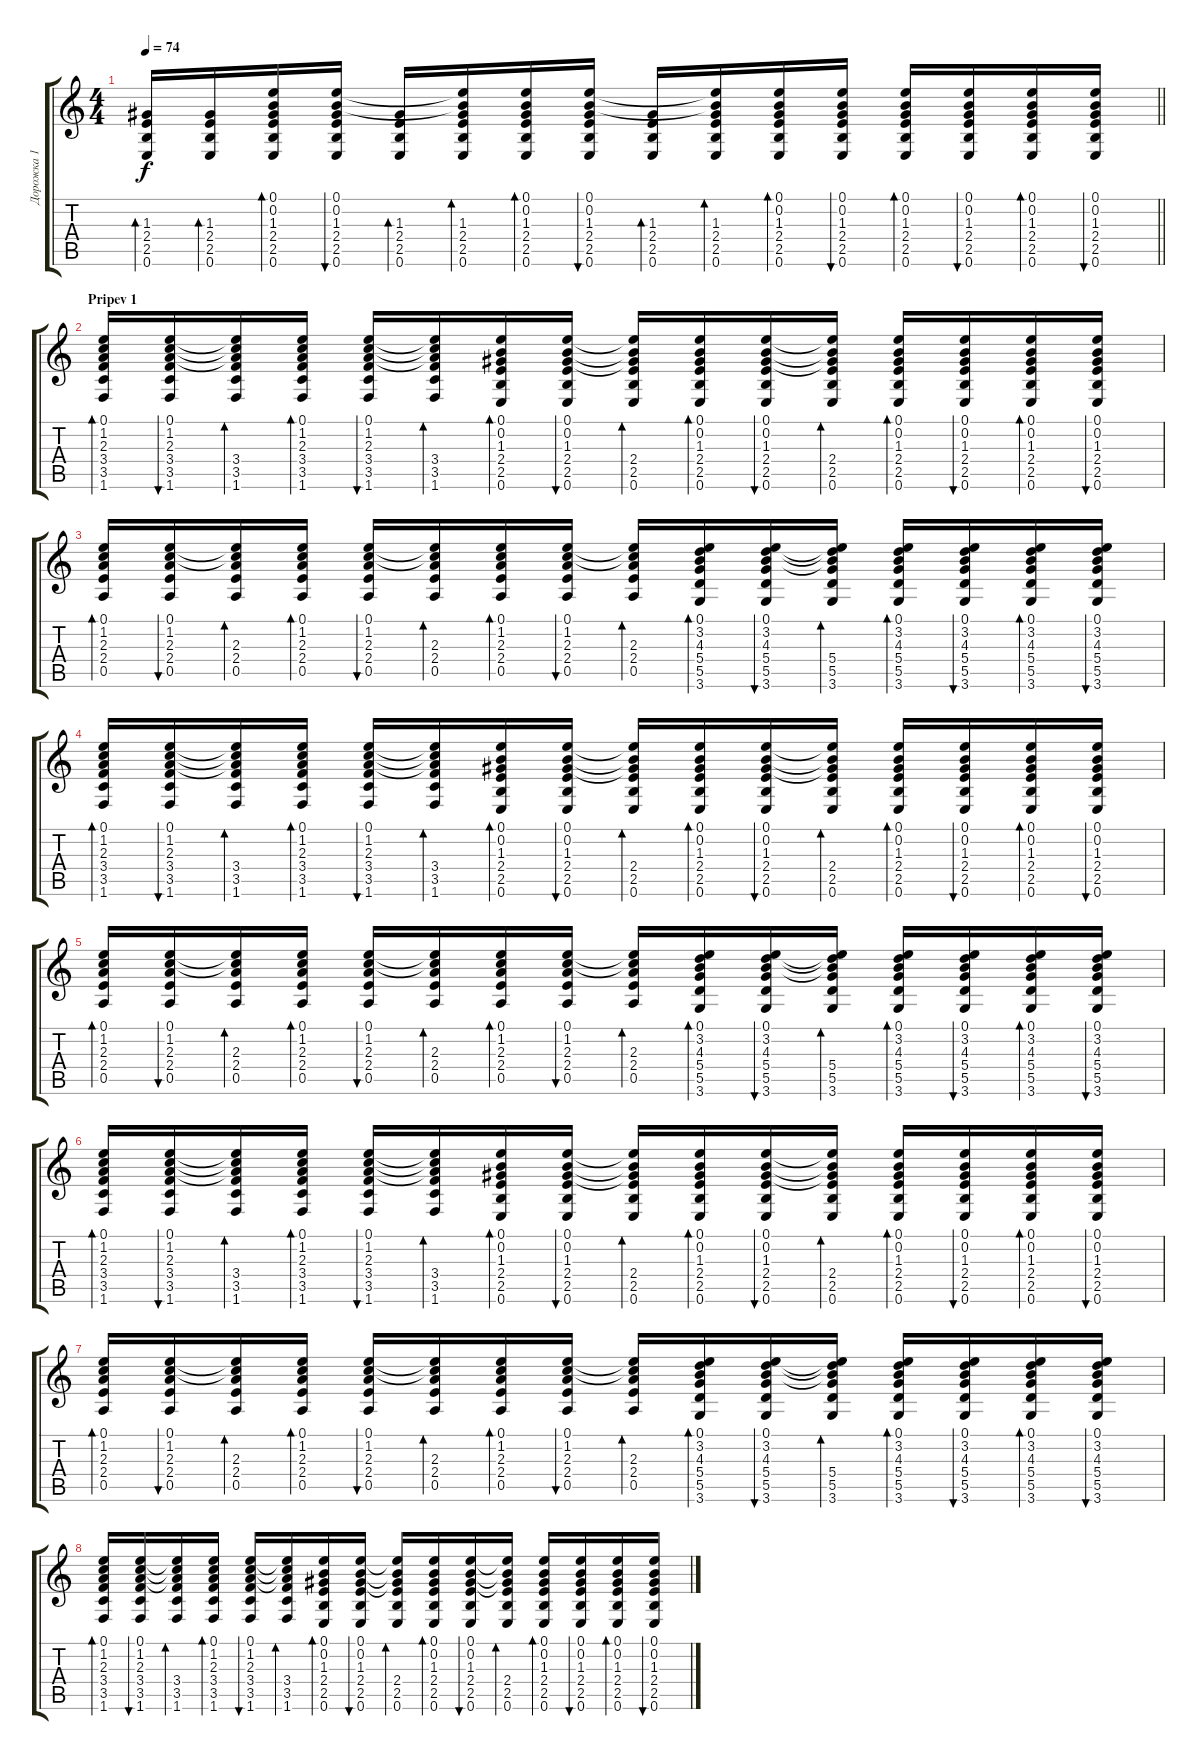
\track ("Дорожка 1" "Дорожка 1") {instrument acousticguitarsteel}
\staff {score tabs}
\tuning (E4 B3 G3 D3 A2 E2) {hide}
\ts (4 4)
\tempo 74
\clef g2
\barLineRight lightlight
\ks c
(1.3 2.4 2.5 0.6).16{bd 30 dy f} (1.3 2.4 2.5 0.6).16{bd 30} (0.1 0.2 1.3 2.4 2.5 0.6).16{bd 30} (0.1 0.2 1.3 2.4 2.5 0.6).16{bu 30} (1.3 2.4 2.5 0.6).16{bd 30} (0.1{t} 0.2{t} 1.3 2.4 2.5 0.6).16{bd 30} (0.1 0.2 1.3 2.4 2.5 0.6).16{bd 30} (0.1 0.2 1.3 2.4 2.5 0.6).16{bu 30} (1.3 2.4 2.5 0.6).16{bd 30} (0.1{t} 0.2{t} 1.3 2.4 2.5 0.6).16{bd 30} (0.1 0.2 1.3 2.4 2.5 0.6).16{bd 30} (0.1 0.2 1.3 2.4 2.5 0.6).16{bu 30} (0.1 0.2 1.3 2.4 2.5 0.6).16{bd 30} (0.1 0.2 1.3 2.4 2.5 0.6).16{bu 30} (0.1 0.2 1.3 2.4 2.5 0.6).16{bd 30} (0.1 0.2 1.3 2.4 2.5 0.6).16{bu 30} |
\section ("" "Pripev 1")
(0.1 1.2 2.3 3.4 3.5 1.6).16{bd 30} (0.1 1.2 2.3 3.4 3.5 1.6).16{bu 30} (0.1{t} 1.2{t} 2.3{t} 3.4 3.5 1.6).16{bd 30} (0.1 1.2 2.3 3.4 3.5 1.6).16{bd 30} (0.1 1.2 2.3 3.4 3.5 1.6).16{bu 30} (0.1{t} 1.2{t} 2.3{t} 3.4 3.5 1.6).16{bd 30} (0.1 0.2 1.3 2.4 2.5 0.6).16{bd 30} (0.1 0.2 1.3 2.4 2.5 0.6).16{bu 30} (0.1{t} 0.2{t} 1.3{t} 2.4 2.5 0.6).16{bd 30} (0.1 0.2 1.3 2.4 2.5 0.6).16{bd 30} (0.1 0.2 1.3 2.4 2.5 0.6).16{bu 30} (0.1{t} 0.2{t} 1.3{t} 2.4 2.5 0.6).16{bd 30} (0.1 0.2 1.3 2.4 2.5 0.6).16{bd 30} (0.1 0.2 1.3 2.4 2.5 0.6).16{bu 30} (0.1 0.2 1.3 2.4 2.5 0.6).16{bd 30} (0.1 0.2 1.3 2.4 2.5 0.6).16{bu 30} |
(0.1 1.2 2.3 2.4 0.5).16{bd 30} (0.1 1.2 2.3 2.4 0.5).16{bu 30} (0.1{t} 1.2{t} 2.3 2.4 0.5).16{bd 30} (0.1 1.2 2.3 2.4 0.5).16{bd 30} (0.1 1.2 2.3 2.4 0.5).16{bu 30} (0.1{t} 1.2{t} 2.3 2.4 0.5).16{bd 30} (0.1 1.2 2.3 2.4 0.5).16{bd 30} (0.1 1.2 2.3 2.4 0.5).16{bu 30} (0.1{t} 1.2{t} 2.3 2.4 0.5).16{bd 30} (0.1 3.2 4.3 5.4 5.5 3.6).16{bd 30} (0.1 3.2 4.3 5.4 5.5 3.6).16{bu 30} (0.1{t} 3.2{t} 4.3{t} 5.4 5.5 3.6).16{bd 30} (0.1 3.2 4.3 5.4 5.5 3.6).16{bd 30} (0.1 3.2 4.3 5.4 5.5 3.6).16{bu 30} (0.1 3.2 4.3 5.4 5.5 3.6).16{bd 30} (0.1 3.2 4.3 5.4 5.5 3.6).16{bu 30} |
(0.1 1.2 2.3 3.4 3.5 1.6).16{bd 30} (0.1 1.2 2.3 3.4 3.5 1.6).16{bu 30} (0.1{t} 1.2{t} 2.3{t} 3.4 3.5 1.6).16{bd 30} (0.1 1.2 2.3 3.4 3.5 1.6).16{bd 30} (0.1 1.2 2.3 3.4 3.5 1.6).16{bu 30} (0.1{t} 1.2{t} 2.3{t} 3.4 3.5 1.6).16{bd 30} (0.1 0.2 1.3 2.4 2.5 0.6).16{bd 30} (0.1 0.2 1.3 2.4 2.5 0.6).16{bu 30} (0.1{t} 0.2{t} 1.3{t} 2.4 2.5 0.6).16{bd 30} (0.1 0.2 1.3 2.4 2.5 0.6).16{bd 30} (0.1 0.2 1.3 2.4 2.5 0.6).16{bu 30} (0.1{t} 0.2{t} 1.3{t} 2.4 2.5 0.6).16{bd 30} (0.1 0.2 1.3 2.4 2.5 0.6).16{bd 30} (0.1 0.2 1.3 2.4 2.5 0.6).16{bu 30} (0.1 0.2 1.3 2.4 2.5 0.6).16{bd 30} (0.1 0.2 1.3 2.4 2.5 0.6).16{bu 30} |
(0.1 1.2 2.3 2.4 0.5).16{bd 30} (0.1 1.2 2.3 2.4 0.5).16{bu 30} (0.1{t} 1.2{t} 2.3 2.4 0.5).16{bd 30} (0.1 1.2 2.3 2.4 0.5).16{bd 30} (0.1 1.2 2.3 2.4 0.5).16{bu 30} (0.1{t} 1.2{t} 2.3 2.4 0.5).16{bd 30} (0.1 1.2 2.3 2.4 0.5).16{bd 30} (0.1 1.2 2.3 2.4 0.5).16{bu 30} (0.1{t} 1.2{t} 2.3 2.4 0.5).16{bd 30} (0.1 3.2 4.3 5.4 5.5 3.6).16{bd 30} (0.1 3.2 4.3 5.4 5.5 3.6).16{bu 30} (0.1{t} 3.2{t} 4.3{t} 5.4 5.5 3.6).16{bd 30} (0.1 3.2 4.3 5.4 5.5 3.6).16{bd 30} (0.1 3.2 4.3 5.4 5.5 3.6).16{bu 30} (0.1 3.2 4.3 5.4 5.5 3.6).16{bd 30} (0.1 3.2 4.3 5.4 5.5 3.6).16{bu 30} |
(0.1 1.2 2.3 3.4 3.5 1.6).16{bd 30} (0.1 1.2 2.3 3.4 3.5 1.6).16{bu 30} (0.1{t} 1.2{t} 2.3{t} 3.4 3.5 1.6).16{bd 30} (0.1 1.2 2.3 3.4 3.5 1.6).16{bd 30} (0.1 1.2 2.3 3.4 3.5 1.6).16{bu 30} (0.1{t} 1.2{t} 2.3{t} 3.4 3.5 1.6).16{bd 30} (0.1 0.2 1.3 2.4 2.5 0.6).16{bd 30} (0.1 0.2 1.3 2.4 2.5 0.6).16{bu 30} (0.1{t} 0.2{t} 1.3{t} 2.4 2.5 0.6).16{bd 30} (0.1 0.2 1.3 2.4 2.5 0.6).16{bd 30} (0.1 0.2 1.3 2.4 2.5 0.6).16{bu 30} (0.1{t} 0.2{t} 1.3{t} 2.4 2.5 0.6).16{bd 30} (0.1 0.2 1.3 2.4 2.5 0.6).16{bd 30} (0.1 0.2 1.3 2.4 2.5 0.6).16{bu 30} (0.1 0.2 1.3 2.4 2.5 0.6).16{bd 30} (0.1 0.2 1.3 2.4 2.5 0.6).16{bu 30} |
(0.1 1.2 2.3 2.4 0.5).16{bd 30} (0.1 1.2 2.3 2.4 0.5).16{bu 30} (0.1{t} 1.2{t} 2.3 2.4 0.5).16{bd 30} (0.1 1.2 2.3 2.4 0.5).16{bd 30} (0.1 1.2 2.3 2.4 0.5).16{bu 30} (0.1{t} 1.2{t} 2.3 2.4 0.5).16{bd 30} (0.1 1.2 2.3 2.4 0.5).16{bd 30} (0.1 1.2 2.3 2.4 0.5).16{bu 30} (0.1{t} 1.2{t} 2.3 2.4 0.5).16{bd 30} (0.1 3.2 4.3 5.4 5.5 3.6).16{bd 30} (0.1 3.2 4.3 5.4 5.5 3.6).16{bu 30} (0.1{t} 3.2{t} 4.3{t} 5.4 5.5 3.6).16{bd 30} (0.1 3.2 4.3 5.4 5.5 3.6).16{bd 30} (0.1 3.2 4.3 5.4 5.5 3.6).16{bu 30} (0.1 3.2 4.3 5.4 5.5 3.6).16{bd 30} (0.1 3.2 4.3 5.4 5.5 3.6).16{bu 30} |
(0.1 1.2 2.3 3.4 3.5 1.6).16{bd 30} (0.1 1.2 2.3 3.4 3.5 1.6).16{bu 30} (0.1{t} 1.2{t} 2.3{t} 3.4 3.5 1.6).16{bd 30} (0.1 1.2 2.3 3.4 3.5 1.6).16{bd 30} (0.1 1.2 2.3 3.4 3.5 1.6).16{bu 30} (0.1{t} 1.2{t} 2.3{t} 3.4 3.5 1.6).16{bd 30} (0.1 0.2 1.3 2.4 2.5 0.6).16{bd 30} (0.1 0.2 1.3 2.4 2.5 0.6).16{bu 30} (0.1{t} 0.2{t} 1.3{t} 2.4 2.5 0.6).16{bd 30} (0.1 0.2 1.3 2.4 2.5 0.6).16{bd 30} (0.1 0.2 1.3 2.4 2.5 0.6).16{bu 30} (0.1{t} 0.2{t} 1.3{t} 2.4 2.5 0.6).16{bd 30} (0.1 0.2 1.3 2.4 2.5 0.6).16{bd 30} (0.1 0.2 1.3 2.4 2.5 0.6).16{bu 30} (0.1 0.2 1.3 2.4 2.5 0.6).16{bd 30} (0.1 0.2 1.3 2.4 2.5 0.6).16{bu 30}
